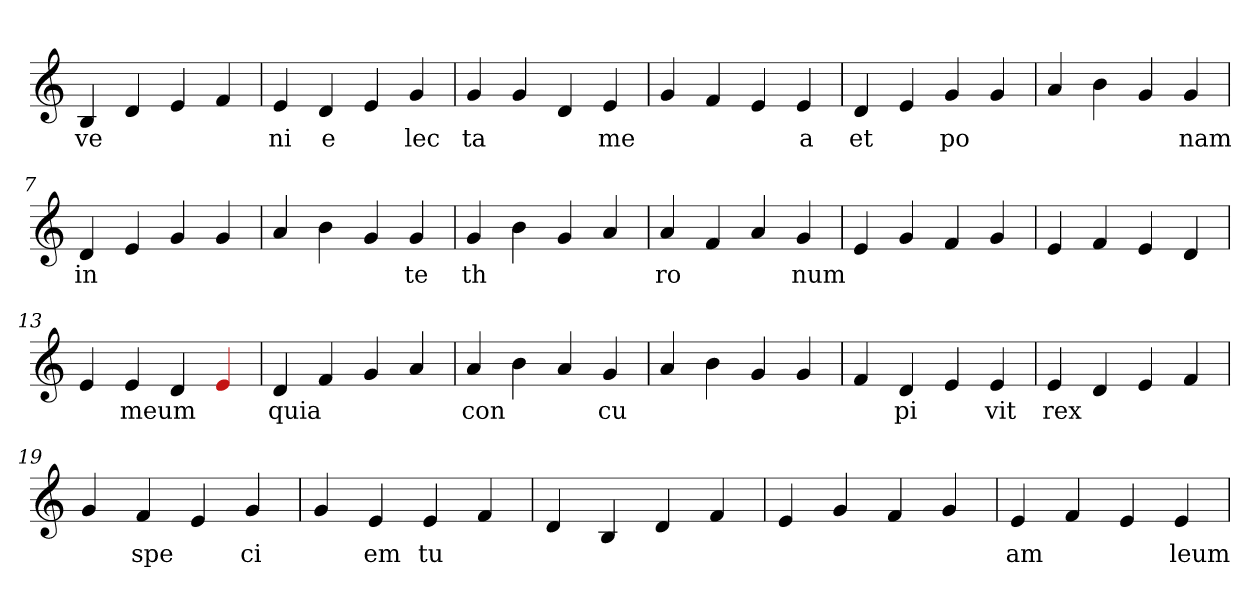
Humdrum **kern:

**kern	**text
*part1	*part1
*staff1	*staff1
*clefG2	*
=1	=1
4B	ve
4d	.
4e	.
4f	.
=2	=2
4e	ni
4d	e
4e	.
4g	lec
=3	=3
4g	ta
4g	.
4d	.
4e	me
=4	=4
4g	.
4f	.
4e	.
4e	a
=5	=5
4d	et
4e	.
4g	po
4g	.
=6	=6
4a	.
4b	.
4g	.
4g	nam
=7	=7
4d	in
4e	.
4g	.
4g	.
=8	=8
4a	.
4b	.
4g	.
4g	te
=9	=9
4g	th
4b	.
4g	.
4a	.
=10	=10
4a	ro
4f	.
4a	.
4g	num
=11	=11
4e	.
4g	.
4f	.
4g	.
=12	=12
4e	.
4f	.
4e	.
4d	.
=13	=13
4e	.
4e	meum
4d	.
4Re	.
=14	=14
4d	quia
4f	.
4g	.
4a	.
=15	=15
4a	con
4b	.
4a	.
4g	cu
=16	=16
4a	.
4b	.
4g	.
4g	.
=17	=17
4f	.
4d	pi
4e	.
4e	vit
=18	=18
4e	rex
4d	.
4e	.
4f	.
=19	=19
4g	.
4f	spe
4e	.
4g	ci
=20	=20
4g	.
4e	em
4e	tu
4f	.
=21	=21
4d	.
4B	.
4d	.
4f	.
=22	=22
4e	.
4g	.
4f	.
4g	.
=23	=23
4e	am
4f	.
4e	.
4e	leum
=	=
*-	*-
